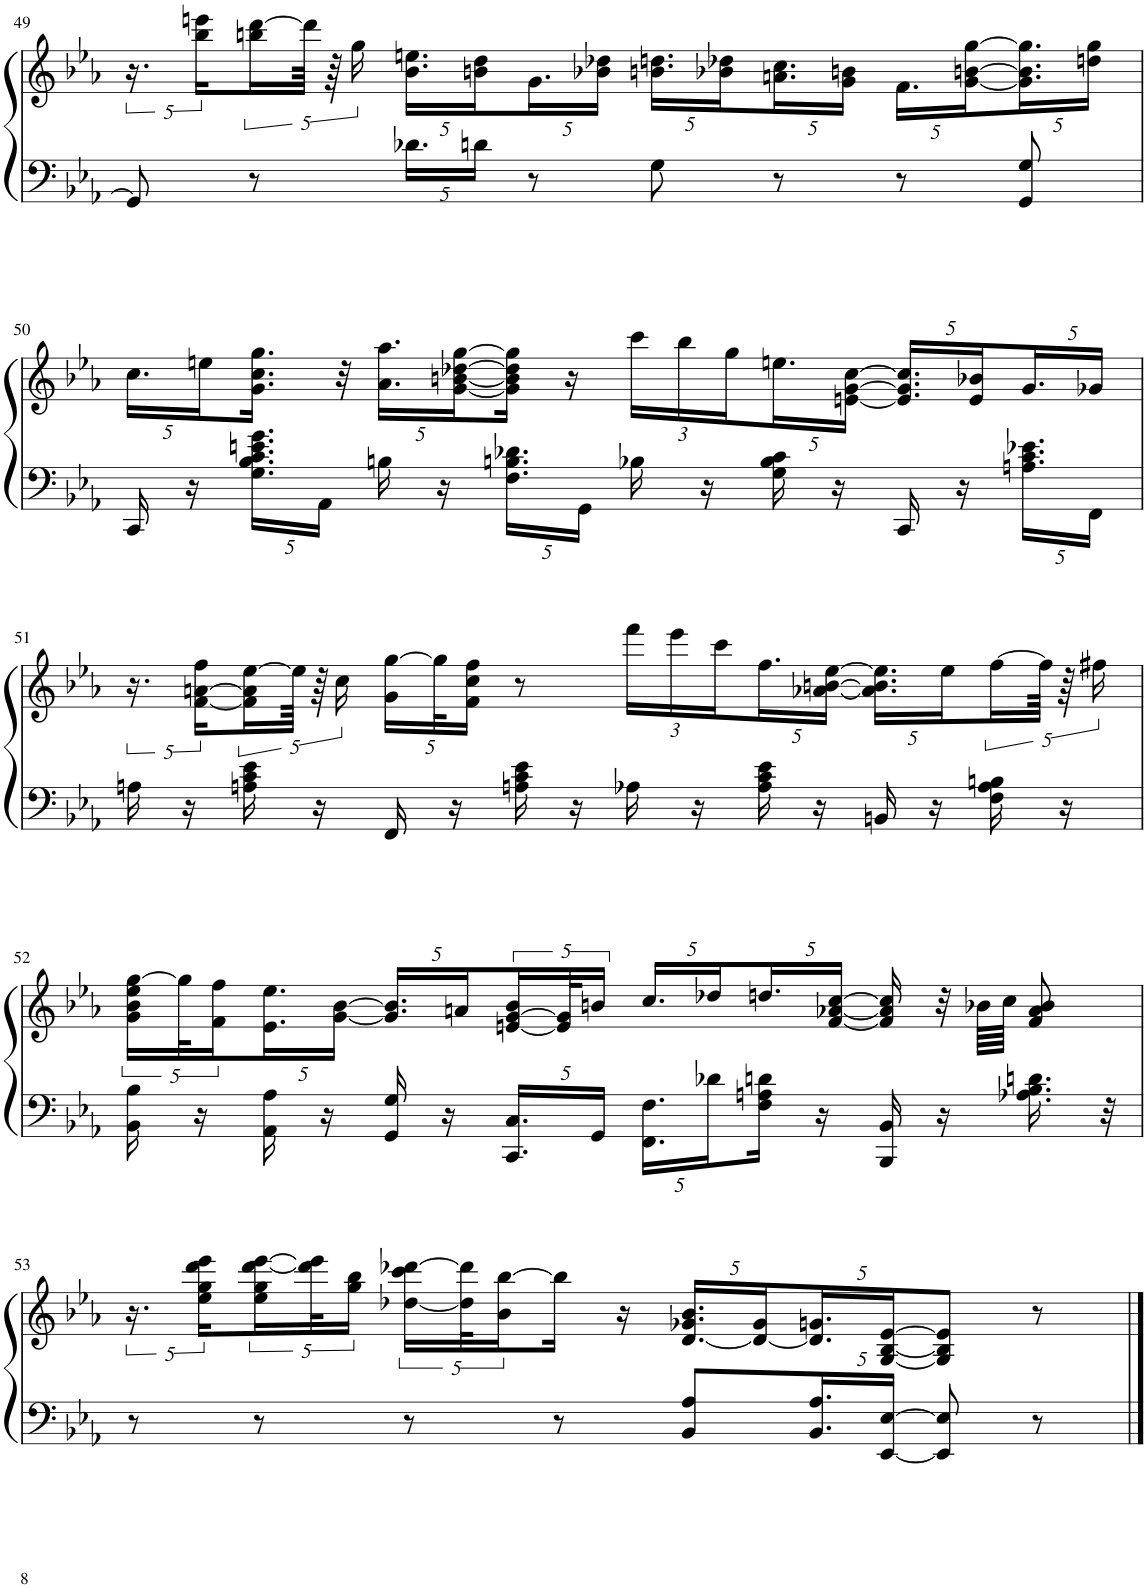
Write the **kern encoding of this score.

**kern	**kern
*part1	*part1
*staff2	*staff1
*I"Piano	*
*I'Pno	*
!!LO:PB:g=z
*clefF4	*clefG2
*k[b-e-a-]	*k[b-e-a-]
=49	=49
8GG/]	20.r
.	20bb-\ 20eeen\LL
8r	20bbn\ [20ddd\
.	80ddd\JJkk]
.	80r
.	20gg\
*Xbrackettup	*Xbrackettup
20.d-X\LL	20.b-\ 20.een\LL
20dn\JJ	20bn\ 20dd\
8r	20.g\
.	20b-X\ 20dd-X\JJ
8G\	20.bn\ 20.ddn\LL
.	20b-X\ 20dd-X\
8r	20.an\ 20.cc\
.	20g\ 20bn\JJ
8r	20.f\LL
.	[20g\ [20bn\ [20gg\
8GG/ 8G/	20.g\] 20.b\] 20.gg\]
.	20ddn\ 20gg\JJ
!!LO:LB:g=z
=50	=50
16CC/	20.cc\LL
16r	.
.	20een\
20.G\ 20.B-\ 20.c\ 20.en\ 20.g\LL	16.g\ 16.cc\ 16.gg\JJ
20AA-\JJ	.
.	32r
16Bn\	20.a-\ 20.aa-\LL
16r	.
.	[20g\ [20bn\ [20dd-X\ [20gg\
20.F\ 20.Bn\ 20.d-X\LL	16g\] 16b\] 16dd-\] 16gg\]JJ
.	16r
20GG\JJ	.
16B-X\	24ccc\LL
.	24bb-\
16r	.
.	24gg\
16G\ 16B-\ 16c\	20.een\
16r	.
.	[20en\ [20g\ [20cc\JJ
16CC/	20.e/] 20.g/] 20.cc/]LL
16r	.
.	20e/ 20b-X/
20.An\ 20.c\ 20.e-X\LL	20.g/
20FF\JJ	20g-X/JJ
!!LO:LB:g=z
=51	=51
*	*brackettup
16An\	20.r
16r	.
.	[20f\ [20an\ 20ff\LL
16An\ 16c\ 16e-\	20f\] 20a\] [20ee-\
.	80ee-\JJkk]
16r	80r
.	20cc\
*	*Xbrackettup
16FF/	20g\ [20gg\LL
.	40gg\K]
16r	.
.	20f\ 20cc\ 20ff\JJ
16An\ 16c\ 16e-\	8r
16r	.
16A-X\	24fff\LL
.	24eee-\
16r	.
.	24ccc\
16A-\ 16c\ 16e-\	20.ff\
16r	.
.	[20a-X\ [20bn\ [20ee-\JJ
16BBn/	20.a-\] 20.b\] 20.ee-\]LL
16r	.
.	20ee-\
*	*brackettup
16F\ 16A-\ 16Bn\	[20ff\
.	80ff\JJkk]
16r	80r
.	20ff#X\
!!LO:LB:g=z
=52	=52
16BB-\ 16B-\	20g\ 20b-\ 20ee-\ [20gg\LL
.	40gg\K]
16r	.
.	20f\ 20ff\
16AA-\ 16A-\	20.e-\ 20.ee-\
16r	.
.	[8g\ [8b-\J
16GG/ 16G/	.
16r	.
*	*Xbrackettup
.	20an/
20.CC/ 20.C/LL	[20en/ [20g/ 20b-/
.	40e/] 40g/]K
*	*brackettup
20GG/JJ	20bn/JJ
20.FF\ 20.F\LL	20.cc/LL
*	*Xbrackettup
20d-X\	20dd-X/
16F\ 16An\ 16dn\JJ	20.ddn/
16r	.
.	[20f/ [20a-X/ [20cc/JJ
16BBB-/ 16BB-/	16f/] 16a-/] 16cc/]
16r	32r
.	64b-X\LLLL
.	64cc\JJJJ
16.A-X\ 16.B-\ 16.dn\	8f/ 8a-/ 8b-/
32r	.
!!LO:LB:g=z
=53	=53
*	*brackettup
8r	20.r
.	20ee-\ 20gg\ 20ddd\ 20eee-\LL
8r	20ee-\ 20gg\ [20ddd\ [20eee-\
.	40ddd\] 40eee-\]K
.	20gg\ 20bb-\JJ
8r	[20dd-X\ 20ccc\ [20ddd-X\LL
.	40dd-\] 40ddd-\]K
.	20b-\ [20bb-\
8r	16bb-\JJ]
.	16r
*	*Xbrackettup
8BB-/ 8A-/L	[20.d/ 20.g-X/ 20.b-/LL
.	20d/_ 20g-/
20.BB-/ 20.A-/L	20.d/] 20.gn/
[20EE-/ [20E-/JJ	[20G/ [20B-/ [20e-/J
8EE-/] 8E-/]	8G/] 8B-/] 8e-/]J
8r	8r
==	==
*-	*-
